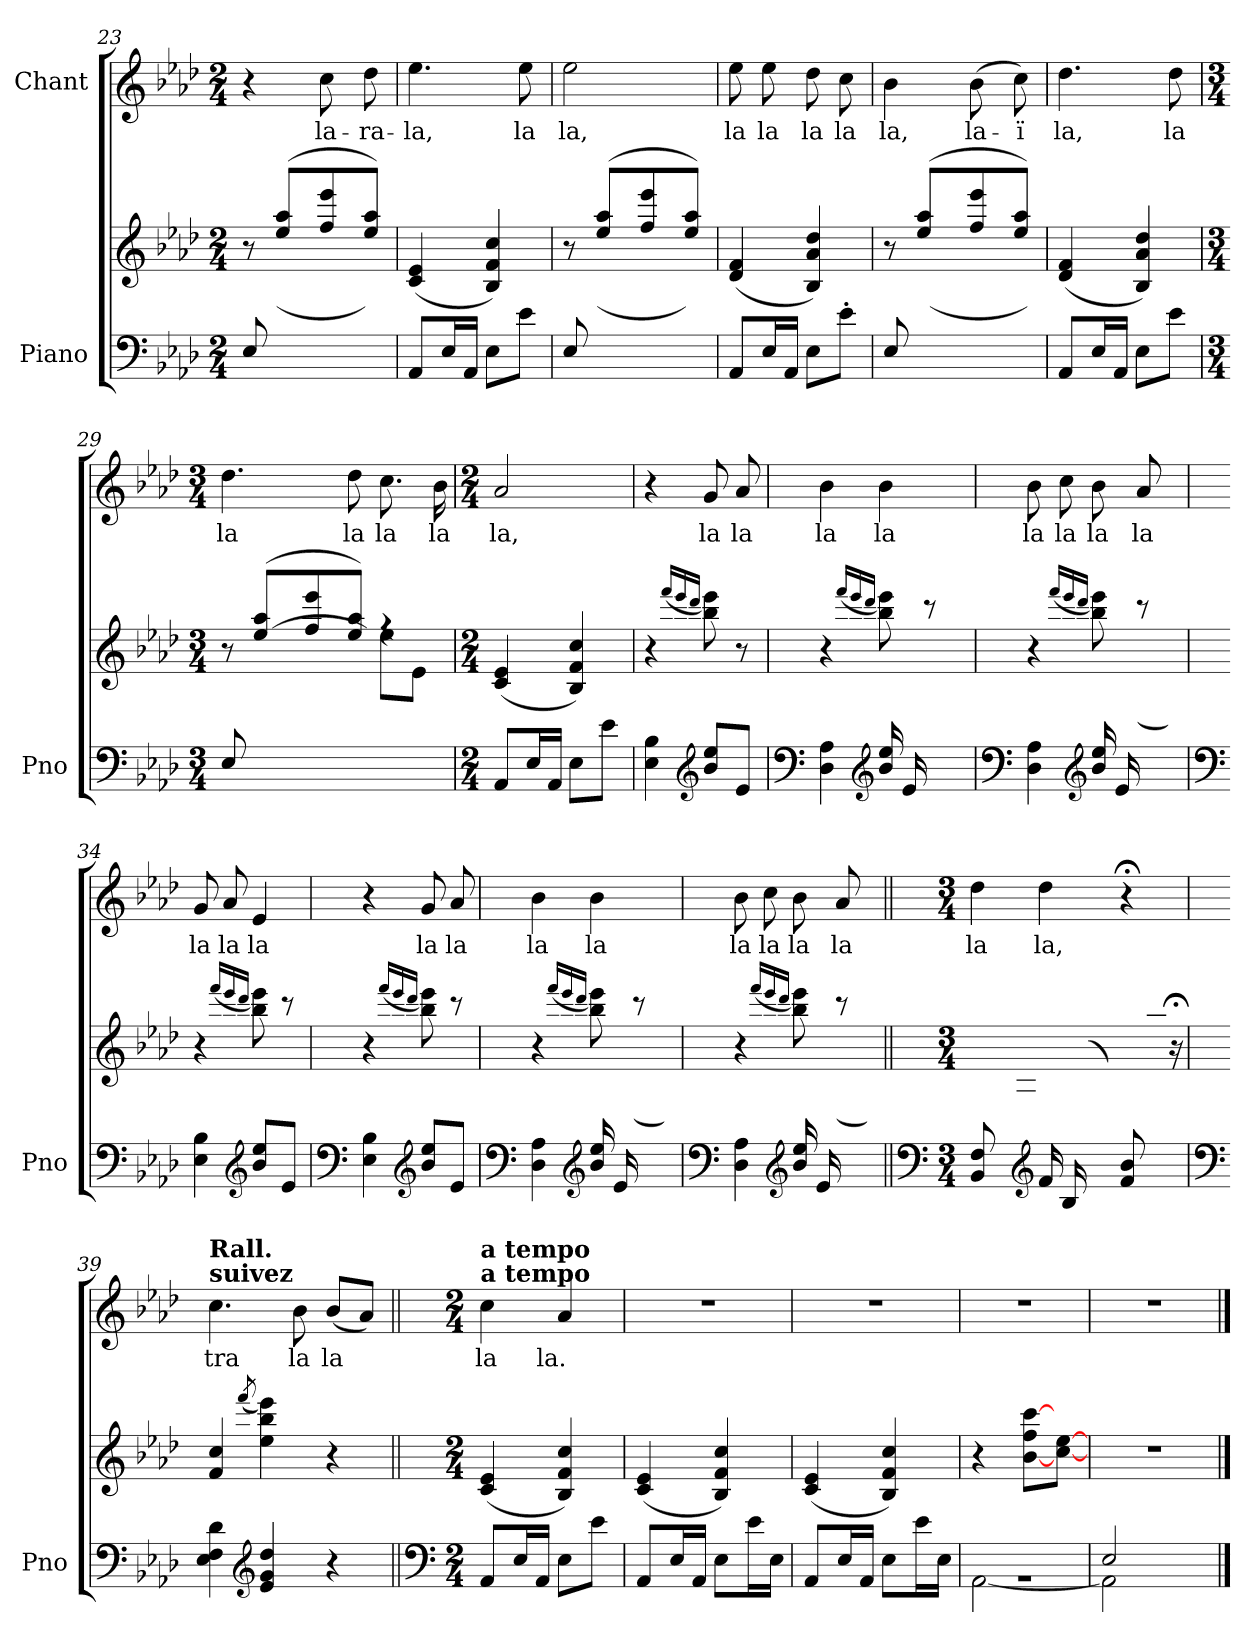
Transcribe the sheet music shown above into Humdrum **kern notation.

**kern	**kern	**kern	**text
*part2	*part2	*part1	*part1
*staff3	*staff2	*staff1	*staff1
*I"Piano	*	*I"Chant	*
*I'Pno	*	*	*
*clefF4	*clefG2	*clefG2	*
*k[b-e-a-d-]	*k[b-e-a-d-]	*k[b-e-a-d-]	*
*M2/4	*M2/4	*M2/4	*
=23	=23	=23	=23
*	*^	*	*
8E-/L	8r	8ryy	4r	.
4.ryy	(>8ee-/ 8aa-/L	(<16f\ 16cc\L	.	.
.	.	16e-\	.	.
!	!	!	!	!LO:LY:b
.	8ff/ 8eee-/	16f\ 16cc\	8cc\	la-
.	.	16e-\J	.	.
!	!	!	!	!LO:LY:b
.	8ee-/ 8aa-/J)	8f\ 8cc\J)	8dd-\	-ra-
=24	=24	=24	=24	=24
!	!	!	!	!LO:LY:b
*	*v	*v	*	*
8AA-/L	(>4c/ 4e-/	4.ee-\	-la,
16E-/L	.	.	.
16AA-/JJ	.	.	.
8E-\L	4B-/ 4f/ 4cc/)	.	.
!	!	!	!LO:LY:b
8e-\J	.	8ee-\	la
!!LO:LB:g=z
=25	=25	=25	=25
*	*^	*	*
!	!	!	!	!LO:LY:b
8E-/L	8r	8ryy	2ee-\	la,
4.ryy	(>8ee-/ 8aa-/L	(<16f\ 16cc\L	.	.
.	.	16e-\	.	.
.	8ff/ 8eee-/	16f\ 16cc\	.	.
.	.	16e-\J	.	.
.	8ee-/ 8aa-/J)	8f\ 8cc\J)	.	.
=26	=26	=26	=26	=26
!	!	!	!	!LO:LY:b
*	*v	*v	*	*
8AA-/L	(>4d-/ 4f/	8ee-\	la
!	!	!	!LO:LY:b
16E-/L	.	8ee-\	la
16AA-/JJ	.	.	.
!	!	!	!LO:LY:b
8E-\L	4B-/ 4a-/ 4dd-/)	8dd-\	la
!	!	!	!LO:LY:b
8e-'\J	.	8cc\	la
=27	=27	=27	=27
*	*^	*	*
!	!	!	!	!LO:LY:b
8E-/L	8r	8ryy	4b-\	la,
4.ryy	(>8ee-/ 8aa-/L	(<16f\ 16dd-\L	.	.
.	.	16e-\	.	.
!	!	!	!	!LO:LY:b
.	8ff/ 8eee-/	16f\ 16dd-\	(>8b-\	la-
.	.	16e-\J	.	.
!	!	!	!	!LO:LY:b
.	8ee-/ 8aa-/J)	8f\ 8dd-\J)	8cc\)	-ï
=28	=28	=28	=28	=28
!	!	!	!	!LO:LY:b
*	*v	*v	*	*
8AA-/L	(>4d-/ 4f/	4.dd-\	la,
16E-/L	.	.	.
16AA-/JJ	.	.	.
8E-\L	4B-/ 4a-/ 4dd-/)	.	.
!	!	!	!LO:LY:b
8e-\J	.	8dd-\	la
!!LO:PB:g=z
=29	=29	=29	=29
*M3/4	*M3/4	*M3/4	*
*	*^	*	*
*	*	*^	*	*
!	!	!	!	!	!LO:LY:b
8E-/L	8r	2ryy	8ryy	4.dd-\	la
4.ryy	(>8ee-/ 8aa-/L	.	(<16f\ 16dd-\L	.	.
.	.	.	16e-\	.	.
.	8ff/ 8eee-/	.	16f\ 16dd-\	.	.
.	.	.	16e-\J	.	.
!	!	!	!	!	!LO:LY:b
.	8ee-/ 8aa-/J)	.	8f\ 8dd-\J)	8dd-\	la
!	!	!	!	!	!LO:LY:b
4ryy	8ee-\L	4rff	4ryy	8.cc\	la
.	8e-\J	.	.	.	.
!	!	!	!	!	!LO:LY:b
.	.	.	.	16b-\	la
*	*v	*v	*v	*	*
=30	=30	=30	=30
*M2/4	*M2/4	*M2/4	*
!	!	!	!LO:LY:b
8AA-/L	(>4c/ 4e-/	2a-/	la,
16E-/L	.	.	.
16AA-/JJ	.	.	.
8E-\L	4B-/ 4f/ 4cc/)	.	.
8e-\J	.	.	.
=31	=31	=31	=31
4E-\ 4B-\	4r	4r	.
*clefG2	*	*	*
.	(<16qfff/LL	.	.
.	16qeee-/	.	.
.	16qddd-/JJ	.	.
!	!	!	!LO:LY:b
8b-/ 8ee-/L	8bb-\ 8eee-\)	8g/	la
!	!	!	!LO:LY:b
8e-/J	8r	8a-/	la
=32	=32	=32	=32
*clefF4	*	*	*
*	*^	*	*
!	!	!	!	!LO:LY:b
4D-\ 4A-\	4r	4.ryy	4b-\	la
*clefG2	*	*	*	*
.	(<16qfff/LL	.	.	.
.	16qeee-/	.	.	.
.	16qddd-/JJ	.	.	.
!	!	!	!	!LO:LY:b
16b-/ 16ee-/LL	8bb-\ 8eee-\)	.	4b-\	la
16e-/	.	.	.	.
8ryy	8rccc	16a-\ 16ee-\	.	.
.	.	16d-\ 16e-\JJ	.	.
!!LO:LB:g=z
=33	=33	=33	=33	=33
*clefF4	*	*	*	*
!	!	!	!	!LO:LY:b
4D-\ 4A-\	4r	4.ryy	8b-\	la
!	!	!	!	!LO:LY:b
.	.	.	8cc\	la
*clefG2	*	*	*	*
.	(<16qfff/LL	.	.	.
.	16qeee-/	.	.	.
.	16qddd-/JJ	.	.	.
!	!	!	!	!LO:LY:b
16b-/ 16ee-/LL	8bb-\ 8eee-\)	.	8b-\	la
16e-/	.	.	.	.
!	!	!	!	!LO:LY:b
8ryy	8rccc	(>16a-\ 16ee-\	8a-/	la
.	.	16d-\ 16e-\JJ)	.	.
*	*v	*v	*	*
=34	=34	=34	=34
*clefF4	*	*	*
*	*^	*	*
!	!	!	!	!LO:LY:b
*	*v	*v	*	*
4E-\ 4B-\	4r	8g/	la
!	!	!	!LO:LY:b
.	.	8a-/	la
*clefG2	*	*	*
.	(<16qfff/LL	.	.
.	16qeee-/	.	.
.	16qddd-/JJ	.	.
!	!	!	!LO:LY:b
8b-/ 8ee-/L	8bb-\ 8eee-\)	4e-/	la
8e-/J	8rccc	.	.
=35	=35	=35	=35
*clefF4	*	*	*
4E-\ 4B-\	4r	4r	.
*clefG2	*	*	*
.	(<16qfff/LL	.	.
.	16qeee-/	.	.
.	16qddd-/JJ	.	.
!	!	!	!LO:LY:b
8b-/ 8ee-/L	8bb-\ 8eee-\)	8g/	la
!	!	!	!LO:LY:b
8e-/J	8rccc	8a-/	la
=36	=36	=36	=36
*clefF4	*	*	*
*	*^	*	*
!	!	!	!	!LO:LY:b
4D-\ 4A-\	4r	4.ryy	4b-\	la
*clefG2	*	*	*	*
.	(<16qfff/LL	.	.	.
.	16qeee-/	.	.	.
.	16qddd-/JJ	.	.	.
!	!	!	!	!LO:LY:b
16b-/ 16ee-/LL	8bb-\ 8eee-\)	.	4b-\	la
16e-/	.	.	.	.
8ryy	8rccc	(>16a-\ 16ee-\	.	.
.	.	16d-\ 16e-\JJ)	.	.
!!LO:LB:g=z
=37	=37	=37	=37	=37
*clefF4	*	*	*	*
!	!	!	!	!LO:LY:b
4D-\ 4A-\	4r	4.ryy	8b-\	la
!	!	!	!	!LO:LY:b
.	.	.	8cc\	la
*clefG2	*	*	*	*
.	(<16qfff/LL	.	.	.
.	16qeee-/	.	.	.
.	16qddd-/JJ	.	.	.
!	!	!	!	!LO:LY:b
16b-/ 16ee-/LL	8bb-\ 8eee-\)	.	8b-\	la
16e-/	.	.	.	.
!	!	!	!	!LO:LY:b
8ryy	8rccc	(>16a-\ 16ee-\	8a-/	la
.	.	16d-\ 16e-\JJ)	.	.
=38||	=38||	=38||	=38||	=38||
*clefF4	*	*	*	*
*M3/4	*M3/4	*	*M3/4	*
!	!	!	!	!LO:LY:b
8BB-/ 8F/L	2ryy	8ryy	4dd-\	la
8ryy	.	16e-\L	.	.
.	.	16A-\JJ	.	.
*clefG2	*	*	*	*
!	!	!	!	!LO:LY:b
16f/LL	.	8ryy	4dd-\	la,
16B-/	.	.	.	.
8ryy	.	(>16a-\	.	.
.	.	16d-\JJ)	.	.
8f/ 8b-/L	8ryy	8ryy	4r;<	.
16ryy	16rcyy	16cc\ 16dd-\ 16ff\ 16aa-\Jk	.	.
16ryy	16r;<	16ryy	.	.
*	*v	*v	*	*
=39	=39	=39	=39
*clefF4	*	*	*
*	*^	*	*
!	!	!	!LO:TX:a:B:t=suivez	!
!	!	!	!LO:TX:a:B:t=Rall.	!
!	!	!	!	!LO:LY:b
*	*v	*v	*	*
4E-\ 4F\ 4d-\	4f/ 4cc/	4.cc\	tra
*clefG2	*	*	*
.	(<8qfff/	.	.
4e-/ 4g/ 4dd-/	4ee-\ 4bb-\ 4eee-\)	.	.
!	!	!	!LO:LY:b
.	.	8b-\	la
!	!	!	!LO:LY:b
4r	4r	(<8b-/L	la
.	.	8a-/J)	.
=40||	=40||	=40||	=40||
*clefF4	*	*	*
*M2/4	*M2/4	*M2/4	*
!	!	!LO:TX:a:B:t=a tempo	!
!	!	!LO:TX:a:B:t=a tempo	!
!	!	!	!LO:LY:b
8AA-/L	(>4c/ 4e-/	4cc\	la
16E-/L	.	.	.
16AA-/JJ	.	.	.
!	!	!	!LO:LY:b
8E-\L	4B-/ 4f/ 4cc/)	4a-/	la.
8e-\J	.	.	.
!!LO:LB:g=z
=41	=41	=41	=41
8AA-/L	(>4c/ 4e-/	2r	.
16E-/L	.	.	.
16AA-/JJ	.	.	.
8E-\L	4B-/ 4f/ 4cc/)	.	.
16e-\L	.	.	.
16E-\JJ	.	.	.
=42	=42	=42	=42
8AA-/L	(>4c/ 4e-/	2r	.
16E-/L	.	.	.
16AA-/JJ	.	.	.
8E-\L	4B-/ 4f/ 4cc/)	.	.
16e-\L	.	.	.
16E-\JJ	.	.	.
=43	=43	=43	=43
*^	*	*	*
2rBB	[2AA-\	4r	2r	.
.	.	[8b-\ 8ff\ [8ccc\L	.	.
.	.	[8cc\ [8ee-\J	.	.
=44	=44	=44	=44	=44
*	*	*^	*	*
2E-/	2AA-\]	8b-/yy] 8ff/yy 8ccc/yy]L	2rdd	2r	.
.	.	8cc/yy] 8ee-/yy]J	.	.	.
.	.	4ryy	.	.	.
*v	*v	*	*	*	*
*	*v	*v	*	*
==	==	==	==
*-	*-	*-	*-
